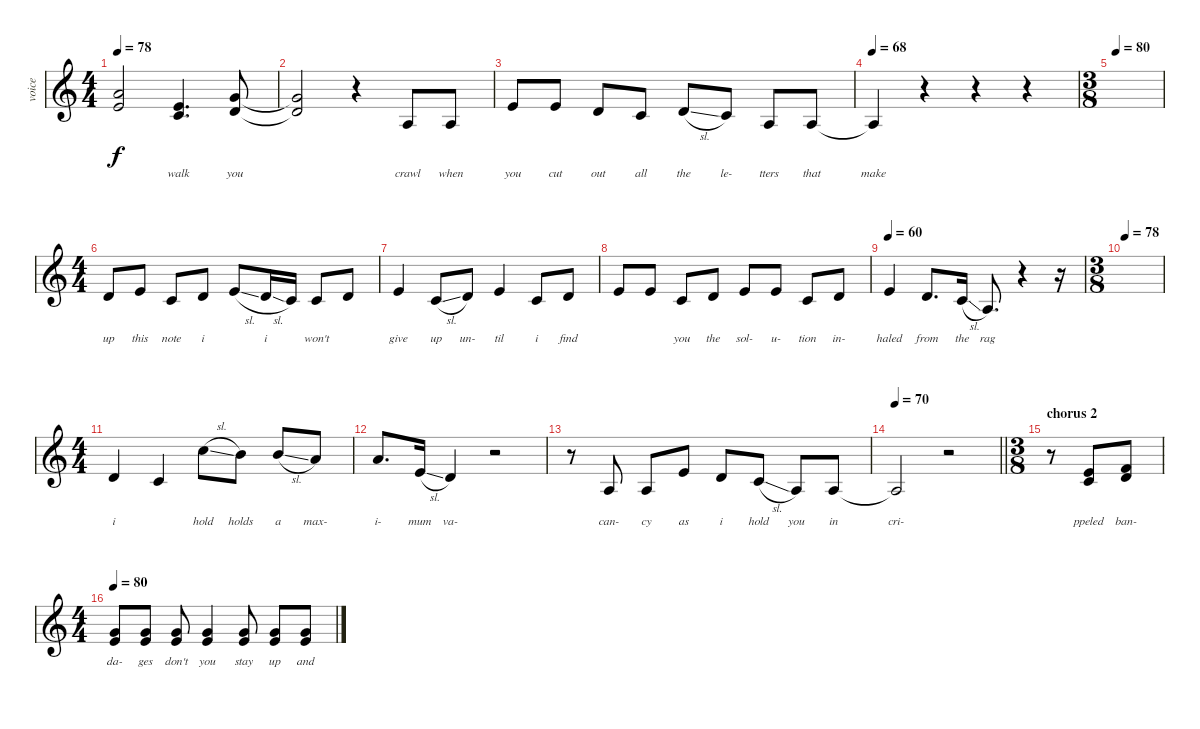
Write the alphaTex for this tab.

\track ("voice" "voice") {instrument sopranosax}
\staff {score}
\tuning (E4 B3 G3 D3 A2 E2) {hide}
\ts (4 4)
\tempo 78
\clef g2
\ks c
(5.1 5.2).2{lyrics (0 "") lyrics (1 "") lyrics (2 "") lyrics (3 "") lyrics (4 "") dy f} (0.1 1.2).4{d lyrics (0 "walk") lyrics (1 "") lyrics (2 "") lyrics (3 "") lyrics (4 "")} (3.1 3.2).8{lyrics (0 "you") lyrics (1 "") lyrics (2 "") lyrics (3 "") lyrics (4 "")} |
(3.1{t} 3.2{t}).2{lyrics (0 "") lyrics (1 "") lyrics (2 "") lyrics (3 "") lyrics (4 "")} r.4 2.3.8{lyrics (0 "crawl") lyrics (1 "") lyrics (2 "") lyrics (3 "") lyrics (4 "")} 2.3.8{lyrics (0 "when") lyrics (1 "") lyrics (2 "") lyrics (3 "") lyrics (4 "")} |
0.1.8{lyrics (0 "you") lyrics (1 "") lyrics (2 "") lyrics (3 "") lyrics (4 "")} 0.1.8{lyrics (0 "cut") lyrics (1 "") lyrics (2 "") lyrics (3 "") lyrics (4 "")} 3.2.8{lyrics (0 "out") lyrics (1 "") lyrics (2 "") lyrics (3 "") lyrics (4 "")} 1.2.8{lyrics (0 "all") lyrics (1 "") lyrics (2 "") lyrics (3 "") lyrics (4 "")} 3.2{sl}.8{lyrics (0 "the") lyrics (1 "") lyrics (2 "") lyrics (3 "") lyrics (4 "")} 1.2.8{lyrics (0 "le-") lyrics (1 "") lyrics (2 "") lyrics (3 "") lyrics (4 "")} 2.3.8{lyrics (0 "tters") lyrics (1 "") lyrics (2 "") lyrics (3 "") lyrics (4 "")} 2.3.8{lyrics (0 "that") lyrics (1 "") lyrics (2 "") lyrics (3 "") lyrics (4 "")} |
\tempo 68
2.3{t}.4{lyrics (0 "make") lyrics (1 "") lyrics (2 "") lyrics (3 "") lyrics (4 "")} r.4 r.4 r.4 |
\ts (3 8)
\tempo (80 0.08333333333333333)
|
\ts (4 4)
3.2.8{lyrics (0 "up") lyrics (1 "") lyrics (2 "") lyrics (3 "") lyrics (4 "")} 0.1.8{lyrics (0 "this") lyrics (1 "") lyrics (2 "") lyrics (3 "") lyrics (4 "")} 1.2.8{lyrics (0 "note") lyrics (1 "") lyrics (2 "") lyrics (3 "") lyrics (4 "")} 3.2.8{lyrics (0 "i") lyrics (1 "") lyrics (2 "") lyrics (3 "") lyrics (4 "")} 5.2{sl}.8{lyrics (0 "") lyrics (1 "") lyrics (2 "") lyrics (3 "") lyrics (4 "")} 3.2{sl}.16{lyrics (0 "i") lyrics (1 "") lyrics (2 "") lyrics (3 "") lyrics (4 "")} 1.2.16{lyrics (0 "") lyrics (1 "") lyrics (2 "") lyrics (3 "") lyrics (4 "")} 1.2.8{lyrics (0 "won't") lyrics (1 "") lyrics (2 "") lyrics (3 "") lyrics (4 "")} 3.2.8{lyrics (0 "") lyrics (1 "") lyrics (2 "") lyrics (3 "") lyrics (4 "")} |
0.1.4{lyrics (0 "give") lyrics (1 "") lyrics (2 "") lyrics (3 "") lyrics (4 "")} 1.2{sl}.8{lyrics (0 "up") lyrics (1 "") lyrics (2 "") lyrics (3 "") lyrics (4 "")} 3.2.8{lyrics (0 "un-") lyrics (1 "") lyrics (2 "") lyrics (3 "") lyrics (4 "")} 0.1.4{lyrics (0 "til") lyrics (1 "") lyrics (2 "") lyrics (3 "") lyrics (4 "")} 1.2.8{lyrics (0 "i") lyrics (1 "") lyrics (2 "") lyrics (3 "") lyrics (4 "")} 3.2.8{lyrics (0 "find") lyrics (1 "") lyrics (2 "") lyrics (3 "") lyrics (4 "")} |
0.1.8{lyrics (0 "") lyrics (1 "") lyrics (2 "") lyrics (3 "") lyrics (4 "")} 0.1.8{lyrics (0 "") lyrics (1 "") lyrics (2 "") lyrics (3 "") lyrics (4 "")} 1.2.8{lyrics (0 "you") lyrics (1 "") lyrics (2 "") lyrics (3 "") lyrics (4 "")} 3.2.8{lyrics (0 "the") lyrics (1 "") lyrics (2 "") lyrics (3 "") lyrics (4 "")} 0.1.8{lyrics (0 "sol-") lyrics (1 "") lyrics (2 "") lyrics (3 "") lyrics (4 "")} 0.1.8{lyrics (0 "u-") lyrics (1 "") lyrics (2 "") lyrics (3 "") lyrics (4 "")} 1.2.8{lyrics (0 "tion") lyrics (1 "") lyrics (2 "") lyrics (3 "") lyrics (4 "")} 3.2.8{lyrics (0 "in-") lyrics (1 "") lyrics (2 "") lyrics (3 "") lyrics (4 "")} |
\tempo 60
0.1.4{lyrics (0 "haled") lyrics (1 "") lyrics (2 "") lyrics (3 "") lyrics (4 "")} 3.2.8{d lyrics (0 "from") lyrics (1 "") lyrics (2 "") lyrics (3 "") lyrics (4 "")} 5.3{sl}.16{lyrics (0 "the") lyrics (1 "") lyrics (2 "") lyrics (3 "") lyrics (4 "")} 2.3.8{d lyrics (0 "rag") lyrics (1 "") lyrics (2 "") lyrics (3 "") lyrics (4 "")} r.4 r.16 |
\ts (3 8)
\tempo 78
|
\ts (4 4)
3.2.4{lyrics (0 "i") lyrics (1 "") lyrics (2 "") lyrics (3 "") lyrics (4 "")} 1.2.4{lyrics (0 "") lyrics (1 "") lyrics (2 "") lyrics (3 "") lyrics (4 "")} 8.1{sl}.8{lyrics (0 "hold") lyrics (1 "") lyrics (2 "") lyrics (3 "") lyrics (4 "")} 7.1.8{lyrics (0 "holds") lyrics (1 "") lyrics (2 "") lyrics (3 "") lyrics (4 "")} 7.1{sl}.8{lyrics (0 "a") lyrics (1 "") lyrics (2 "") lyrics (3 "") lyrics (4 "")} 5.1.8{lyrics (0 "max-") lyrics (1 "") lyrics (2 "") lyrics (3 "") lyrics (4 "")} |
5.1.8{d lyrics (0 "i-") lyrics (1 "") lyrics (2 "") lyrics (3 "") lyrics (4 "")} 5.2{sl}.16{lyrics (0 "mum") lyrics (1 "") lyrics (2 "") lyrics (3 "") lyrics (4 "")} 3.2.4{lyrics (0 "va-") lyrics (1 "") lyrics (2 "") lyrics (3 "") lyrics (4 "")} r.2 |
r.8 2.3.8{lyrics (0 "can-") lyrics (1 "") lyrics (2 "") lyrics (3 "") lyrics (4 "")} 2.3.8{lyrics (0 "cy") lyrics (1 "") lyrics (2 "") lyrics (3 "") lyrics (4 "")} 0.1.8{lyrics (0 "as") lyrics (1 "") lyrics (2 "") lyrics (3 "") lyrics (4 "")} 3.2.8{lyrics (0 "i") lyrics (1 "") lyrics (2 "") lyrics (3 "") lyrics (4 "")} 5.3{sl}.8{lyrics (0 "hold") lyrics (1 "") lyrics (2 "") lyrics (3 "") lyrics (4 "")} 2.3.8{lyrics (0 "you") lyrics (1 "") lyrics (2 "") lyrics (3 "") lyrics (4 "")} 2.3.8{lyrics (0 "in") lyrics (1 "") lyrics (2 "") lyrics (3 "") lyrics (4 "")} |
\tempo 70
\barLineRight lightlight
2.3{t}.2{lyrics (0 "cri-") lyrics (1 "") lyrics (2 "") lyrics (3 "") lyrics (4 "")} r.2 |
\ts (3 8)
\section ("" "chorus 2")
r.8 (0.1 1.2).8{lyrics (0 "ppeled") lyrics (1 "") lyrics (2 "") lyrics (3 "") lyrics (4 "")} (1.1 3.2).8{lyrics (0 "ban-") lyrics (1 "") lyrics (2 "") lyrics (3 "") lyrics (4 "")} |
\ts (4 4)
\tempo 80
(3.1 5.2).8{lyrics (0 "da-") lyrics (1 "") lyrics (2 "") lyrics (3 "") lyrics (4 "")} (3.1 5.2).8{lyrics (0 "ges") lyrics (1 "") lyrics (2 "") lyrics (3 "") lyrics (4 "")} (3.1 5.2).8{lyrics (0 "don't") lyrics (1 "") lyrics (2 "") lyrics (3 "") lyrics (4 "")} (3.1 5.2).4{lyrics (0 "you") lyrics (1 "") lyrics (2 "") lyrics (3 "") lyrics (4 "")} (3.1 5.2).8{lyrics (0 "stay") lyrics (1 "") lyrics (2 "") lyrics (3 "") lyrics (4 "")} (3.1 5.2).8{lyrics (0 "up") lyrics (1 "") lyrics (2 "") lyrics (3 "") lyrics (4 "")} (3.1 5.2).8{lyrics (0 "and") lyrics (1 "") lyrics (2 "") lyrics (3 "") lyrics (4 "")}
